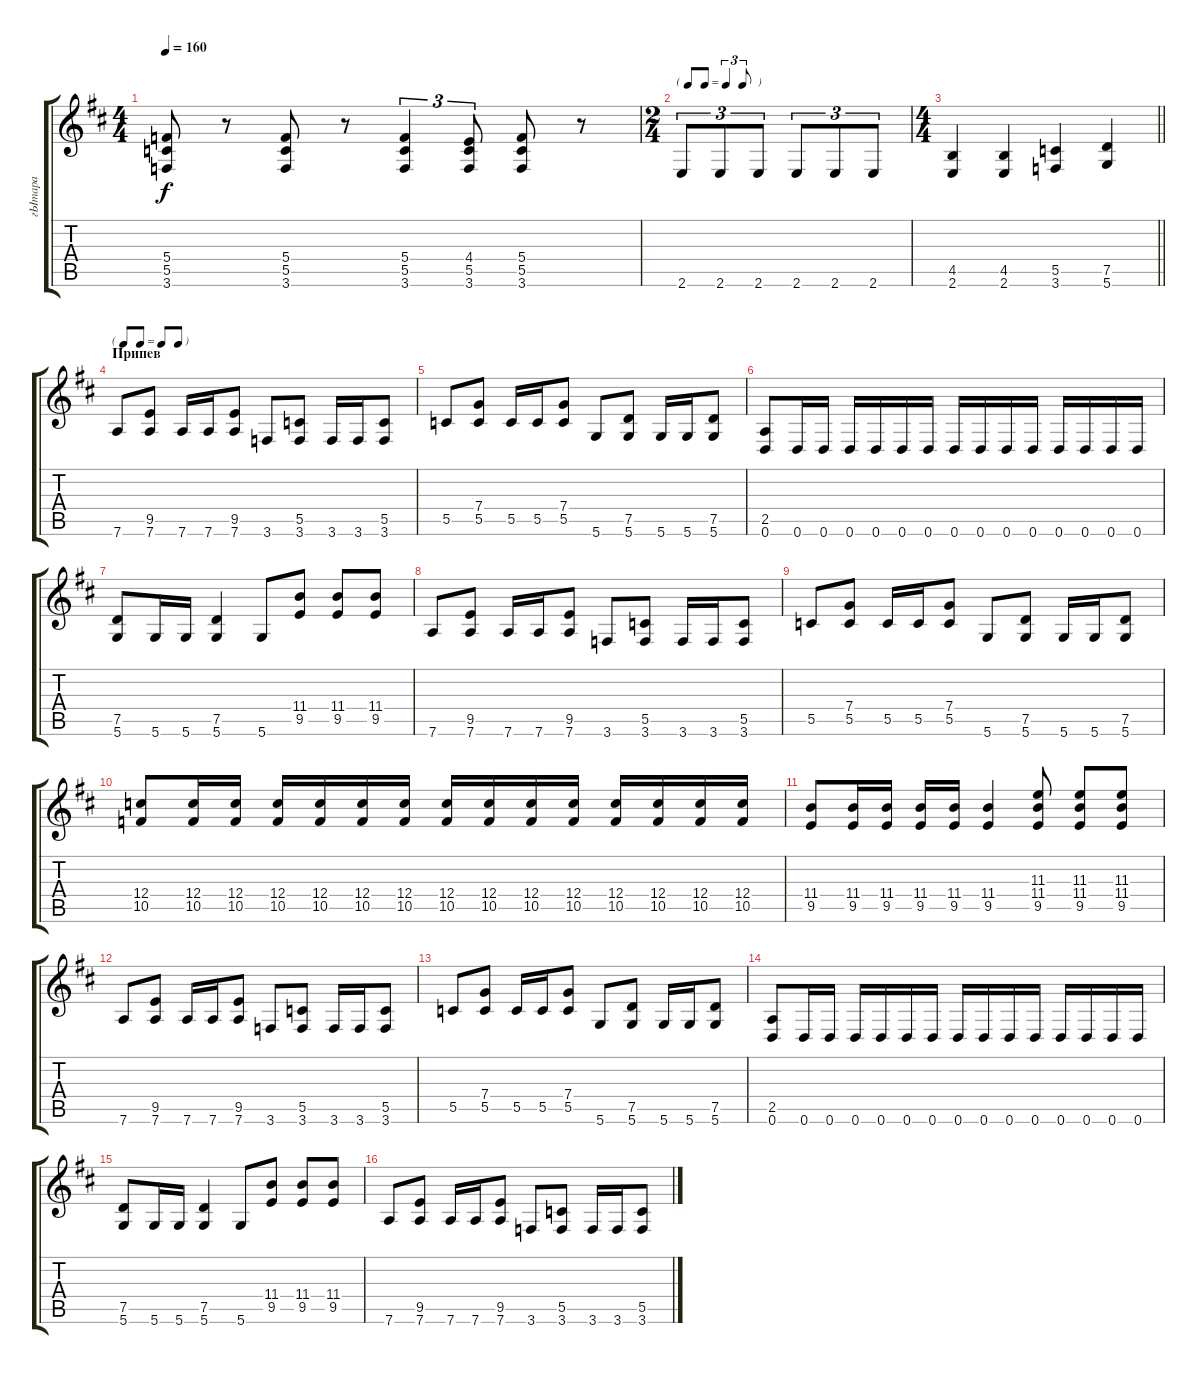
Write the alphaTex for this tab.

\track ("гЫтара" "гЫтара") {instrument distortionguitar}
\staff {score tabs}
\tuning (D4 A3 F3 C3 G2 D2) {hide}
\ts (4 4)
\tempo 160
\clef g2
\ks bminor
(5.4 5.5 3.6).8{dy f} r.8 (5.4 5.5 3.6).8 r.8 (5.4 5.5 3.6).4{tu (3 2)} (4.4 5.5 3.6).8{tu (3 2)} (5.4 5.5 3.6).8 r.8 |
\ts (2 4)
\tf triplet8th
2.6.8{tu (3 2)} 2.6.8{tu (3 2)} 2.6.8{tu (3 2)} 2.6.8{tu (3 2)} 2.6.8{tu (3 2)} 2.6.8{tu (3 2)} |
\ts (4 4)
\barLineRight lightlight
(4.5 2.6).4 (4.5 2.6).4 (5.5 3.6).4 (7.5 5.6).4 |
\tf none
\section ("" "Припев")
7.6.8 (9.5 7.6).8 7.6.16 7.6.16 (9.5 7.6).8 3.6.8 (5.5 3.6).8 3.6.16 3.6.16 (5.5 3.6).8 |
5.5.8 (7.4 5.5).8 5.5.16 5.5.16 (7.4 5.5).8 5.6.8 (7.5 5.6).8 5.6.16 5.6.16 (7.5 5.6).8 |
(2.5 0.6).8 0.6.16 0.6.16 0.6.16 0.6.16 0.6.16 0.6.16 0.6.16 0.6.16 0.6.16 0.6.16 0.6.16 0.6.16 0.6.16 0.6.16 |
(7.5 5.6).8 5.6.16 5.6.16 (7.5 5.6).4 5.6.8 (11.4 9.5).8 (11.4 9.5).8 (11.4 9.5).8 |
7.6.8 (9.5 7.6).8 7.6.16 7.6.16 (9.5 7.6).8 3.6.8 (5.5 3.6).8 3.6.16 3.6.16 (5.5 3.6).8 |
5.5.8 (7.4 5.5).8 5.5.16 5.5.16 (7.4 5.5).8 5.6.8 (7.5 5.6).8 5.6.16 5.6.16 (7.5 5.6).8 |
(12.4 10.5).8 (12.4 10.5).16 (12.4 10.5).16 (12.4 10.5).16 (12.4 10.5).16 (12.4 10.5).16 (12.4 10.5).16 (12.4 10.5).16 (12.4 10.5).16 (12.4 10.5).16 (12.4 10.5).16 (12.4 10.5).16 (12.4 10.5).16 (12.4 10.5).16 (12.4 10.5).16 |
(11.4 9.5).8 (11.4 9.5).16 (11.4 9.5).16 (11.4 9.5).16 (11.4 9.5).16 (11.4 9.5).4 (11.3 11.4 9.5).8 (11.3 11.4 9.5).8 (11.3 11.4 9.5).8 |
7.6.8 (9.5 7.6).8 7.6.16 7.6.16 (9.5 7.6).8 3.6.8 (5.5 3.6).8 3.6.16 3.6.16 (5.5 3.6).8 |
5.5.8 (7.4 5.5).8 5.5.16 5.5.16 (7.4 5.5).8 5.6.8 (7.5 5.6).8 5.6.16 5.6.16 (7.5 5.6).8 |
(2.5 0.6).8 0.6.16 0.6.16 0.6.16 0.6.16 0.6.16 0.6.16 0.6.16 0.6.16 0.6.16 0.6.16 0.6.16 0.6.16 0.6.16 0.6.16 |
(7.5 5.6).8 5.6.16 5.6.16 (7.5 5.6).4 5.6.8 (11.4 9.5).8 (11.4 9.5).8 (11.4 9.5).8 |
7.6.8 (9.5 7.6).8 7.6.16 7.6.16 (9.5 7.6).8 3.6.8 (5.5 3.6).8 3.6.16 3.6.16 (5.5 3.6).8
